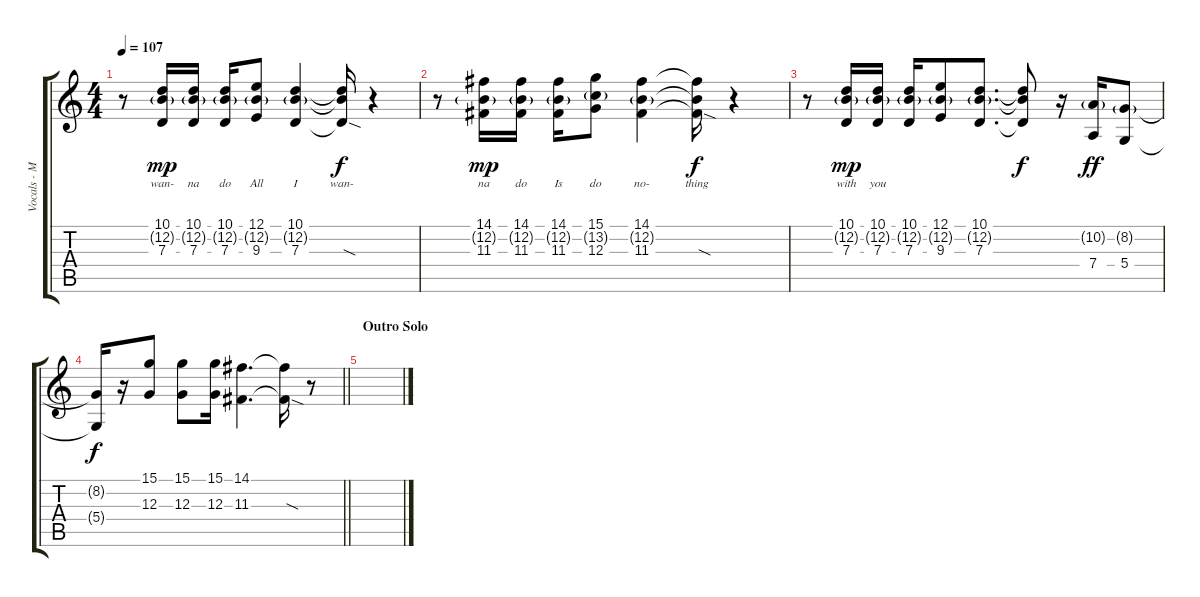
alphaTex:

\track ("Vocals - Milo Aukerman" "Vocals - M") {instrument oboe}
\staff {score tabs}
\tuning (E4 B3 G3 D3 A2 E2) {hide}
\ts (4 4)
\tempo 107
\clef g2
\ks c
r.8{dy f} (10.1 12.2{g} 7.3).16{lyrics (0 "wan-") lyrics (1 "") lyrics (2 "") lyrics (3 "") lyrics (4 "") dy mp} (10.1 12.2{g} 7.3).16{lyrics (0 "na") lyrics (1 "") lyrics (2 "") lyrics (3 "") lyrics (4 "")} (10.1 12.2{g} 7.3).16{lyrics (0 "do") lyrics (1 "") lyrics (2 "") lyrics (3 "") lyrics (4 "")} (12.1 12.2{g} 9.3).8{lyrics (0 "All") lyrics (1 "") lyrics (2 "") lyrics (3 "") lyrics (4 "")} (10.1 12.2{g} 7.3).4{lyrics (0 "I") lyrics (1 "") lyrics (2 "") lyrics (3 "") lyrics (4 "")} (10.1{t} 12.2{t} 7.3{sod t}).16{lyrics (0 "wan-") lyrics (1 "") lyrics (2 "") lyrics (3 "") lyrics (4 "") dy f} r.4 |
r.8 (14.1 12.2{g} 11.3).16{lyrics (0 "na") lyrics (1 "") lyrics (2 "") lyrics (3 "") lyrics (4 "") dy mp} (14.1 12.2{g} 11.3).16{lyrics (0 "do") lyrics (1 "") lyrics (2 "") lyrics (3 "") lyrics (4 "")} (14.1 12.2{g} 11.3).16{lyrics (0 "Is") lyrics (1 "") lyrics (2 "") lyrics (3 "") lyrics (4 "")} (15.1 13.2{g} 12.3).8{lyrics (0 "do") lyrics (1 "") lyrics (2 "") lyrics (3 "") lyrics (4 "")} (14.1 12.2{g} 11.3).4{lyrics (0 "no-") lyrics (1 "") lyrics (2 "") lyrics (3 "") lyrics (4 "")} (14.1{t} 12.2{t} 11.3{sod t}).16{lyrics (0 "thing") lyrics (1 "") lyrics (2 "") lyrics (3 "") lyrics (4 "") dy f} r.4 |
r.8 (10.1 12.2{g} 7.3).16{lyrics (0 "with") lyrics (1 "") lyrics (2 "") lyrics (3 "") lyrics (4 "") dy mp} (10.1 12.2{g} 7.3).16{lyrics (0 "you") lyrics (1 "") lyrics (2 "") lyrics (3 "") lyrics (4 "")} (10.1 12.2{g} 7.3).16 (12.1 12.2{g} 9.3).8 (10.1 12.2{g} 7.3).8{d} (10.1{t} 12.2{t} 7.3{t}).8{dy f} r.16 (10.2{g} 7.4).16{dy ff} (8.2{g} 5.4).8 |
\barLineRight lightlight
(8.2{t} 5.4{t}).16{dy f} r.16 (15.1 12.3).8 (15.1 12.3).8 (15.1 12.3).16 (14.1 11.3).4{d} (14.1{t} 11.3{sod t}).16 r.8 |
\section ("" "Outro Solo")
